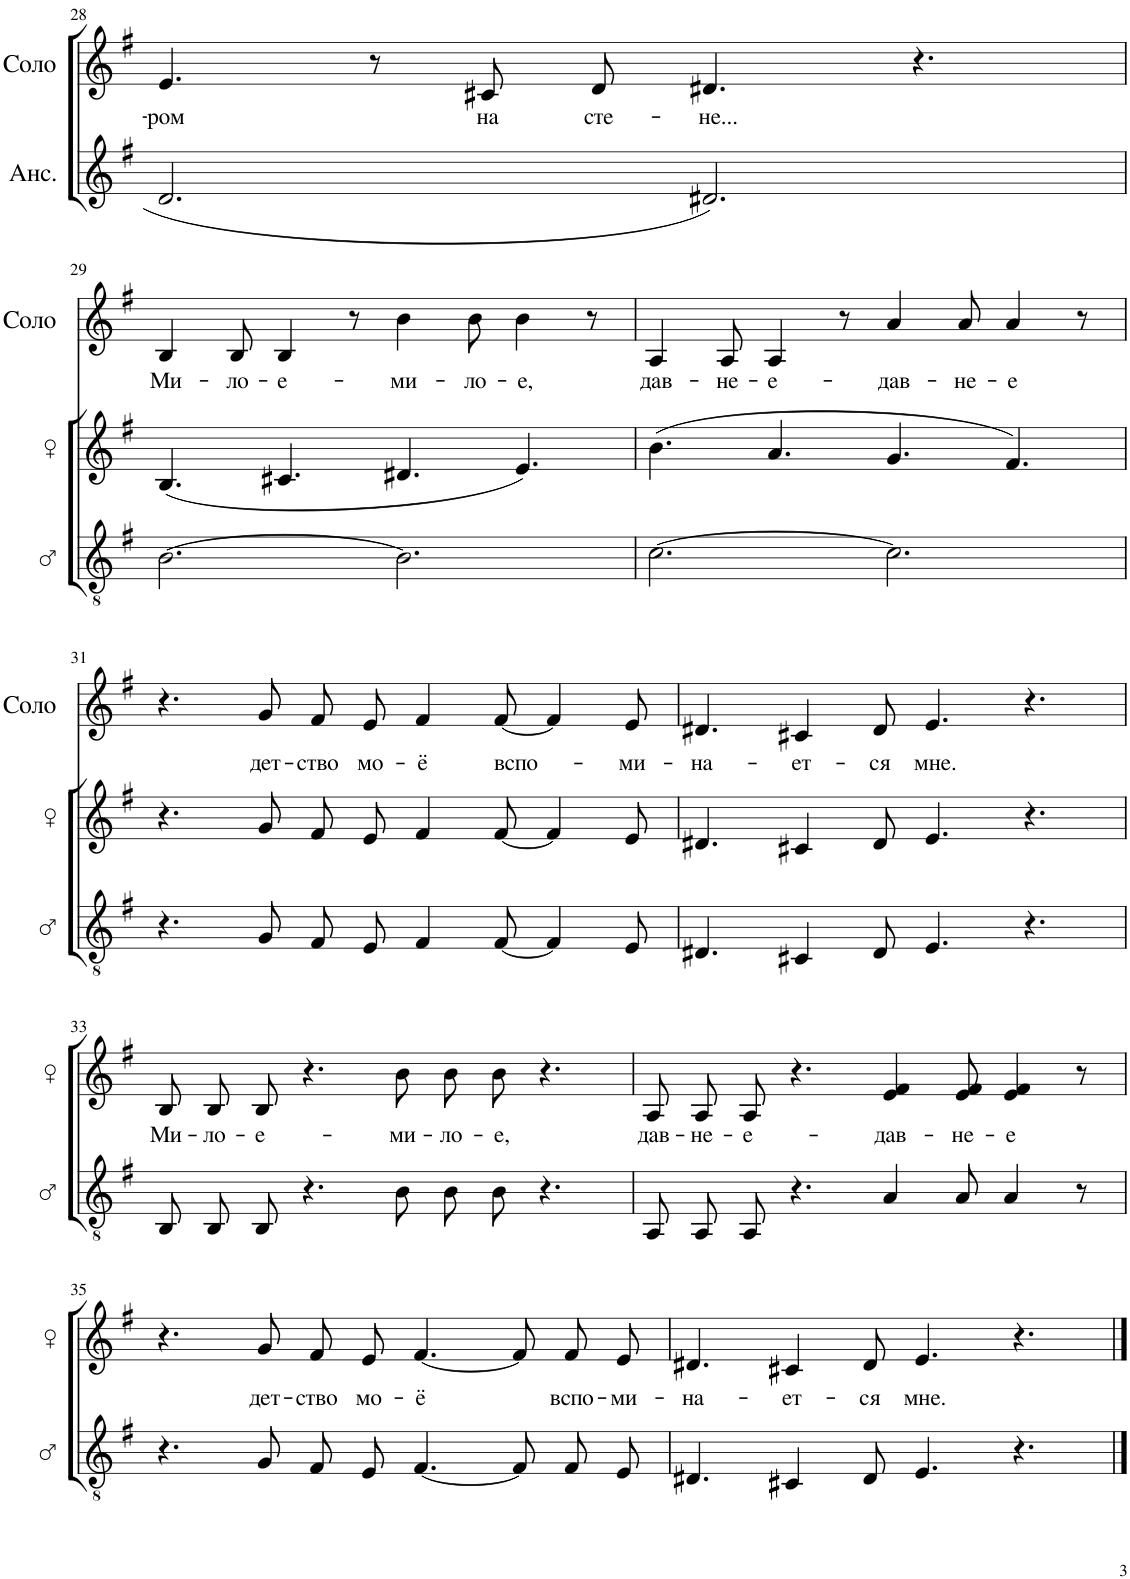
**kern	**kern	**text	**kern	**kern	**text
*part4	*part3	*part3	*part2	*part1	*part1
*staff4	*staff3	*staff3	*staff2	*staff1	*staff1
*I"♂	*I"♀	*	*I"Анс.	*I"Соло	*
!!LO:PB:g=z
*clefGv2	*clefG2	*	*clefG2	*clefG2	*
*k[f#]	*k[f#]	*	*k[f#]	*k[f#]	*
*M12/8	*M12/8	*	*M12/8	*M12/8	*
=28	=28	=28	=28	=28	=28
!	!	!	!	!	!LO:LY:b
1.r	1.r	.	2.d/	4.e/	-ром
.	.	.	.	8r	.
!	!	!	!	!	!LO:LY:b
.	.	.	.	8c#X/L	на
!	!	!	!	!	!LO:LY:b
.	.	.	.	8d/J	сте-
!	!	!	!	!	!LO:LY:b
.	.	.	2.d#X/	4.d#X/	-не...
.	.	.	.	4.r	.
!!LO:LB:g=z
=29	=29	=29	=29	=29	=29
!	!	!	!	!	!LO:LY:b
[2.B\	(4.B/	.	1.r	4B/	Ми-
!	!	!	!	!	!LO:LY:b
.	.	.	.	8B/	-ло-
!	!	!	!	!	!LO:LY:b
.	4.c#X/	.	.	4B/	-е-
.	.	.	.	8r	.
!	!	!	!	!	!LO:LY:b
2.B\]	4.d#X/	.	.	4b\	-ми-
!	!	!	!	!	!LO:LY:b
.	.	.	.	8b\	-ло-
!	!	!	!	!	!LO:LY:b
.	4.e/)	.	.	4b\	-е,
.	.	.	.	8r	.
=30	=30	=30	=30	=30	=30
!	!	!	!	!	!LO:LY:b
[2.c\	(4.b\	.	1.r	4A/	дав-
!	!	!	!	!	!LO:LY:b
.	.	.	.	8A/	-не-
!	!	!	!	!	!LO:LY:b
.	4.a/	.	.	4A/	-е-
.	.	.	.	8r	.
!	!	!	!	!	!LO:LY:b
2.c\]	4.g/	.	.	4a/	-дав-
!	!	!	!	!	!LO:LY:b
.	.	.	.	8a/	-не-
!	!	!	!	!	!LO:LY:b
.	4.f#/)	.	.	4a/	-е
.	.	.	.	8r	.
!!LO:LB:g=z
=31	=31	=31	=31	=31	=31
4.r	4.r	.	1.r	4.r	.
!	!	!	!	!	!LO:LY:b
8G/L	8g/L	.	.	8g/L	дет-
!	!	!	!	!	!LO:LY:b
8F#/	8f#/	.	.	8f#/	-ство
!	!	!	!	!	!LO:LY:b
8E/J	8e/J	.	.	8e/J	мо-
!	!	!	!	!	!LO:LY:b
4F#/	4f#/	.	.	4f#/	-ё
!	!	!	!	!	!LO:LY:b
[8F#/	[8f#/	.	.	[8f#/	вспо-
4F#/]	4f#/]	.	.	4f#/]	.
!	!	!	!	!	!LO:LY:b
8E/	8e/	.	.	8e/	-ми-
=32	=32	=32	=32	=32	=32
!	!	!	!	!	!LO:LY:b
4.D#X/	4.d#X/	.	1.r	4.d#X/	-на-
!	!	!	!	!	!LO:LY:b
4C#X/	4c#X/	.	.	4c#X/	-ет-
!	!	!	!	!	!LO:LY:b
8D#/	8d#/	.	.	8d#/	-ся
!	!	!	!	!	!LO:LY:b
4.E/	4.e/	.	.	4.e/	мне.
4.r	4.r	.	.	4.r	.
!!LO:LB:g=z
=33	=33	=33	=33	=33	=33
!	!	!LO:LY:b	!	!	!
8BB/L	8B/L	Ми-	1.r	1.r	.
!	!	!LO:LY:b	!	!	!
8BB/	8B/	-ло-	.	.	.
!	!	!LO:LY:b	!	!	!
8BB/J	8B/J	-е-	.	.	.
4.r	4.r	.	.	.	.
!	!	!LO:LY:b	!	!	!
8B\L	8b\L	-ми-	.	.	.
!	!	!LO:LY:b	!	!	!
8B\	8b\	-ло-	.	.	.
!	!	!LO:LY:b	!	!	!
8B\J	8b\J	-е,	.	.	.
4.r	4.r	.	.	.	.
=34	=34	=34	=34	=34	=34
!	!	!LO:LY:b	!	!	!
8AA/L	8A/L	дав-	1.r	1.r	.
!	!	!LO:LY:b	!	!	!
8AA/	8A/	-не-	.	.	.
!	!	!LO:LY:b	!	!	!
8AA/J	8A/J	-е-	.	.	.
4.r	4.r	.	.	.	.
!	!	!LO:LY:b	!	!	!
4A/	4e/ 4f#/	-дав-	.	.	.
!	!	!LO:LY:b	!	!	!
8A/	8e/ 8f#/	-не-	.	.	.
!	!	!LO:LY:b	!	!	!
4A/	4e/ 4f#/	-е	.	.	.
8r	8r	.	.	.	.
!!LO:LB:g=z
=35	=35	=35	=35	=35	=35
4.r	4.r	.	1.r	1.r	.
!	!	!LO:LY:b	!	!	!
8G/L	8g/L	дет-	.	.	.
!	!	!LO:LY:b	!	!	!
8F#/	8f#/	-ство	.	.	.
!	!	!LO:LY:b	!	!	!
8E/J	8e/J	мо-	.	.	.
!	!	!LO:LY:b	!	!	!
[4.F#/	[4.f#/	-ё	.	.	.
8F#/L]	8f#/L]	.	.	.	.
!	!	!LO:LY:b	!	!	!
8F#/	8f#/	вспо-	.	.	.
!	!	!LO:LY:b	!	!	!
8E/J	8e/J	-ми-	.	.	.
=36	=36	=36	=36	=36	=36
!	!	!LO:LY:b	!	!	!
4.D#X/	4.d#X/	-на-	1.r	1.r	.
!	!	!LO:LY:b	!	!	!
4C#X/	4c#X/	-ет-	.	.	.
!	!	!LO:LY:b	!	!	!
8D#/	8d#/	-ся	.	.	.
!	!	!LO:LY:b	!	!	!
4.E/	4.e/	мне.	.	.	.
4.r	4.r	.	.	.	.
==	==	==	==	==	==
*-	*-	*-	*-	*-	*-
